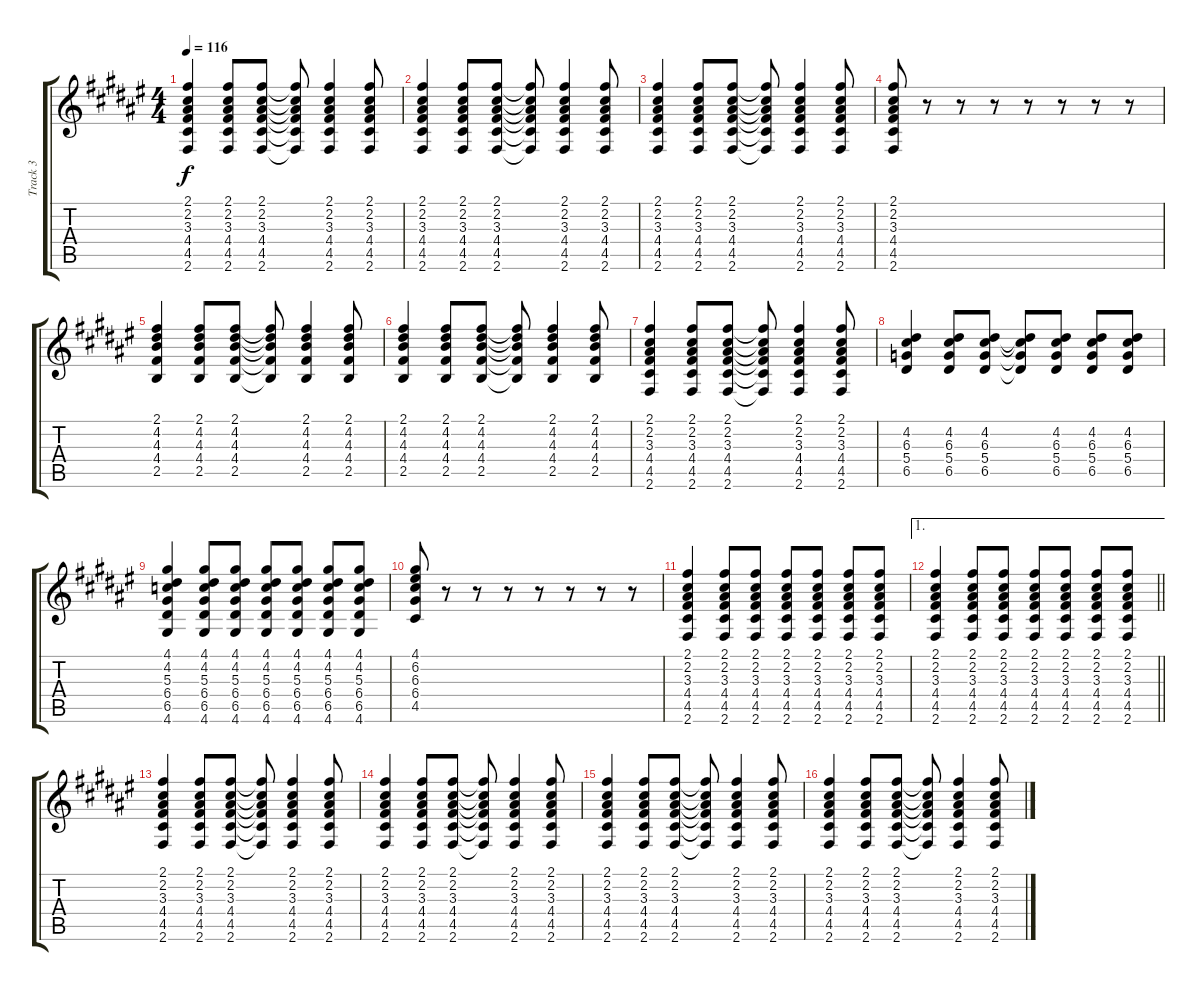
\track ("Track 3" "Track 3") {instrument acousticguitarsteel}
\staff {score tabs}
\tuning (E4 B3 G3 D3 A2 E2) {hide}
\ts (4 4)
\tempo 116
\clef g2
\ks f#
(2.1 2.2 3.3 4.4 4.5 2.6).4{dy f} (2.1 2.2 3.3 4.4 4.5 2.6).8 (2.1 2.2 3.3 4.4 4.5 2.6).8 (2.1{t} 2.2{t} 3.3{t} 4.4{t} 4.5{t} 2.6{t}).8 (2.1 2.2 3.3 4.4 4.5 2.6).4 (2.1 2.2 3.3 4.4 4.5 2.6).8 |
(2.1 2.2 3.3 4.4 4.5 2.6).4 (2.1 2.2 3.3 4.4 4.5 2.6).8 (2.1 2.2 3.3 4.4 4.5 2.6).8 (2.1{t} 2.2{t} 3.3{t} 4.4{t} 4.5{t} 2.6{t}).8 (2.1 2.2 3.3 4.4 4.5 2.6).4 (2.1 2.2 3.3 4.4 4.5 2.6).8 |
(2.1 2.2 3.3 4.4 4.5 2.6).4 (2.1 2.2 3.3 4.4 4.5 2.6).8 (2.1 2.2 3.3 4.4 4.5 2.6).8 (2.1{t} 2.2{t} 3.3{t} 4.4{t} 4.5{t} 2.6{t}).8 (2.1 2.2 3.3 4.4 4.5 2.6).4 (2.1 2.2 3.3 4.4 4.5 2.6).8 |
(2.1 2.2 3.3 4.4 4.5 2.6).8 r.8 r.8 r.8 r.8 r.8 r.8 r.8 |
(2.1 4.2 4.3 4.4 2.5).4 (2.1 4.2 4.3 4.4 2.5).8 (2.1 4.2 4.3 4.4 2.5).8 (2.1{t} 4.2{t} 4.3{t} 4.4{t} 2.5{t}).8 (2.1 4.2 4.3 4.4 2.5).4 (2.1 4.2 4.3 4.4 2.5).8 |
(2.1 4.2 4.3 4.4 2.5).4 (2.1 4.2 4.3 4.4 2.5).8 (2.1 4.2 4.3 4.4 2.5).8 (2.1{t} 4.2{t} 4.3{t} 4.4{t} 2.5{t}).8 (2.1 4.2 4.3 4.4 2.5).4 (2.1 4.2 4.3 4.4 2.5).8 |
(2.1 2.2 3.3 4.4 4.5 2.6).4 (2.1 2.2 3.3 4.4 4.5 2.6).8 (2.1 2.2 3.3 4.4 4.5 2.6).8 (2.1{t} 2.2{t} 3.3{t} 4.4{t} 4.5{t} 2.6{t}).8 (2.1 2.2 3.3 4.4 4.5 2.6).4 (2.1 2.2 3.3 4.4 4.5 2.6).8 |
(4.2 6.3 5.4 6.5).4 (4.2 6.3 5.4 6.5).8 (4.2 6.3 5.4 6.5).8 (4.2{t} 6.3{t} 5.4{t} 6.5{t}).8 (4.2 6.3 5.4 6.5).8 (4.2 6.3 5.4 6.5).8 (4.2 6.3 5.4 6.5).8 |
(4.1 4.2 5.3 6.4 6.5 4.6).4 (4.1 4.2 5.3 6.4 6.5 4.6).8 (4.1 4.2 5.3 6.4 6.5 4.6).8 (4.1 4.2 5.3 6.4 6.5 4.6).8 (4.1 4.2 5.3 6.4 6.5 4.6).8 (4.1 4.2 5.3 6.4 6.5 4.6).8 (4.1 4.2 5.3 6.4 6.5 4.6).8 |
(4.1 6.2 6.3 6.4 4.5).8 r.8 r.8 r.8 r.8 r.8 r.8 r.8 |
(2.1 2.2 3.3 4.4 4.5 2.6).4 (2.1 2.2 3.3 4.4 4.5 2.6).8 (2.1 2.2 3.3 4.4 4.5 2.6).8 (2.1 2.2 3.3 4.4 4.5 2.6).8 (2.1 2.2 3.3 4.4 4.5 2.6).8 (2.1 2.2 3.3 4.4 4.5 2.6).8 (2.1 2.2 3.3 4.4 4.5 2.6).8 |
\ae 1
\barLineRight lightlight
(2.1 2.2 3.3 4.4 4.5 2.6).4 (2.1 2.2 3.3 4.4 4.5 2.6).8 (2.1 2.2 3.3 4.4 4.5 2.6).8 (2.1 2.2 3.3 4.4 4.5 2.6).8 (2.1 2.2 3.3 4.4 4.5 2.6).8 (2.1 2.2 3.3 4.4 4.5 2.6).8 (2.1 2.2 3.3 4.4 4.5 2.6).8 |
(2.1 2.2 3.3 4.4 4.5 2.6).4 (2.1 2.2 3.3 4.4 4.5 2.6).8 (2.1 2.2 3.3 4.4 4.5 2.6).8 (2.1{t} 2.2{t} 3.3{t} 4.4{t} 4.5{t} 2.6{t}).8 (2.1 2.2 3.3 4.4 4.5 2.6).4 (2.1 2.2 3.3 4.4 4.5 2.6).8 |
(2.1 2.2 3.3 4.4 4.5 2.6).4 (2.1 2.2 3.3 4.4 4.5 2.6).8 (2.1 2.2 3.3 4.4 4.5 2.6).8 (2.1{t} 2.2{t} 3.3{t} 4.4{t} 4.5{t} 2.6{t}).8 (2.1 2.2 3.3 4.4 4.5 2.6).4 (2.1 2.2 3.3 4.4 4.5 2.6).8 |
(2.1 2.2 3.3 4.4 4.5 2.6).4 (2.1 2.2 3.3 4.4 4.5 2.6).8 (2.1 2.2 3.3 4.4 4.5 2.6).8 (2.1{t} 2.2{t} 3.3{t} 4.4{t} 4.5{t} 2.6{t}).8 (2.1 2.2 3.3 4.4 4.5 2.6).4 (2.1 2.2 3.3 4.4 4.5 2.6).8 |
(2.1 2.2 3.3 4.4 4.5 2.6).4 (2.1 2.2 3.3 4.4 4.5 2.6).8 (2.1 2.2 3.3 4.4 4.5 2.6).8 (2.1{t} 2.2{t} 3.3{t} 4.4{t} 4.5{t} 2.6{t}).8 (2.1 2.2 3.3 4.4 4.5 2.6).4 (2.1 2.2 3.3 4.4 4.5 2.6).8
